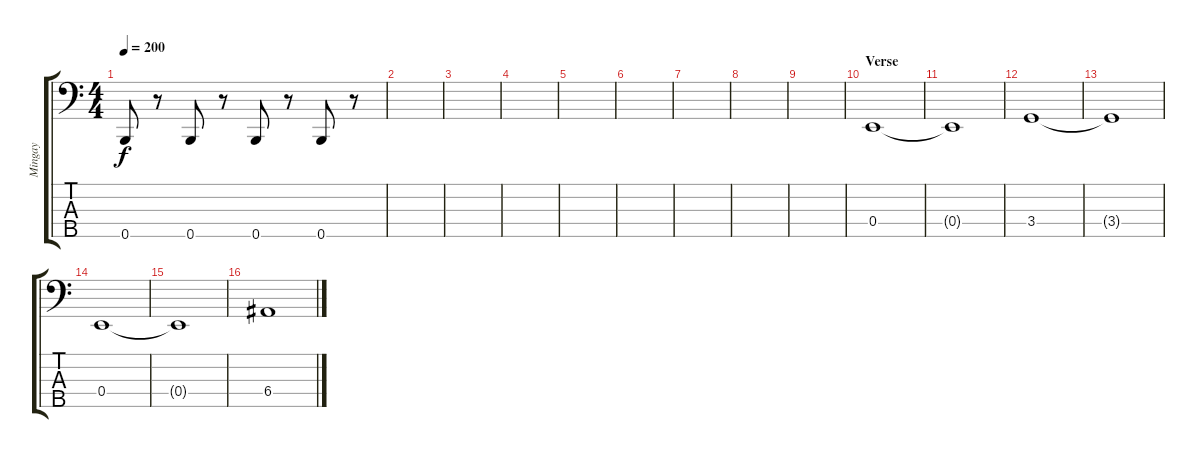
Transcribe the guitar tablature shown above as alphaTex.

\track ("Mingay" "Mingay") {instrument electricbasspick}
\staff {score tabs}
\tuning (G2 D2 A1 E1 B0) {hide}
\ts (4 4)
\tempo 200
\clef f4
\ks c
0.5.8{dy f} r.8 0.5.8 r.8 0.5.8 r.8 0.5.8 r.8 |
|
|
|
|
|
|
|
|
\section ("" "Verse")
0.4.1 |
0.4{t}.1 |
3.4.1 |
3.4{t}.1 |
0.4.1 |
0.4{t}.1 |
6.4.1
